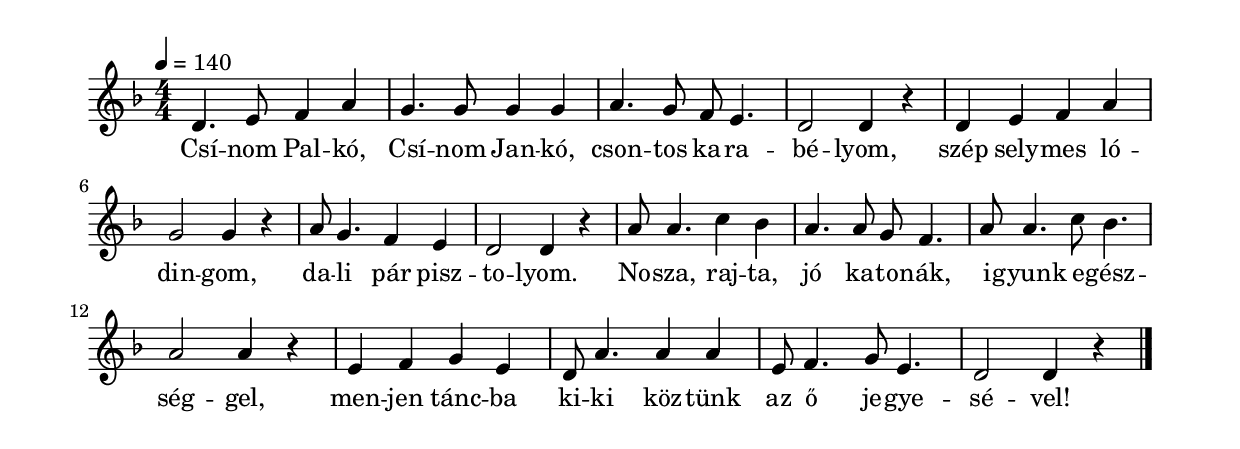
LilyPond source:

\paper {
  indent = 0\mm
  line-width = 180\mm
  oddHeaderMarkup = ""
  evenHeaderMarkup = ""
  oddFooterMarkup = ""
  evenFooterMarkup = ""
}

\score{
\relative c' {
\numericTimeSignature
\time 4/4
\key f \major
\tempo 4 = 140
 d4. e8 f4 a4 g4. g8 g4 g a4. g8 f e4. d2 d4 r | d e f a g2 g4 r a8 g4. f4 e d2 d4 r | a'8 a4. c4 bes a4. a8 g f4. a8 a4. c8 bes4. a2 a4 r | e4 f g e d8 a'4. a4 a e8 f4. g8 e4. d2 d4 r  \bar "|."
} 
\addlyrics {
  Csí -- nom Pal -- kó, Csí -- nom Jan -- kó, cson -- tos ka -- ra -- bé -- lyom,
  szép sely -- mes ló -- din -- gom, da -- li pár pisz -- to -- lyom.
  No -- sza, raj -- ta, jó ka -- to -- nák, i -- gyunk e -- gész -- ség -- gel,
  men -- jen tánc -- ba ki -- ki köz -- tünk az ő je -- gye -- sé -- vel!
  } 

\midi { }
\layout { }
}

\version "2.17.4"